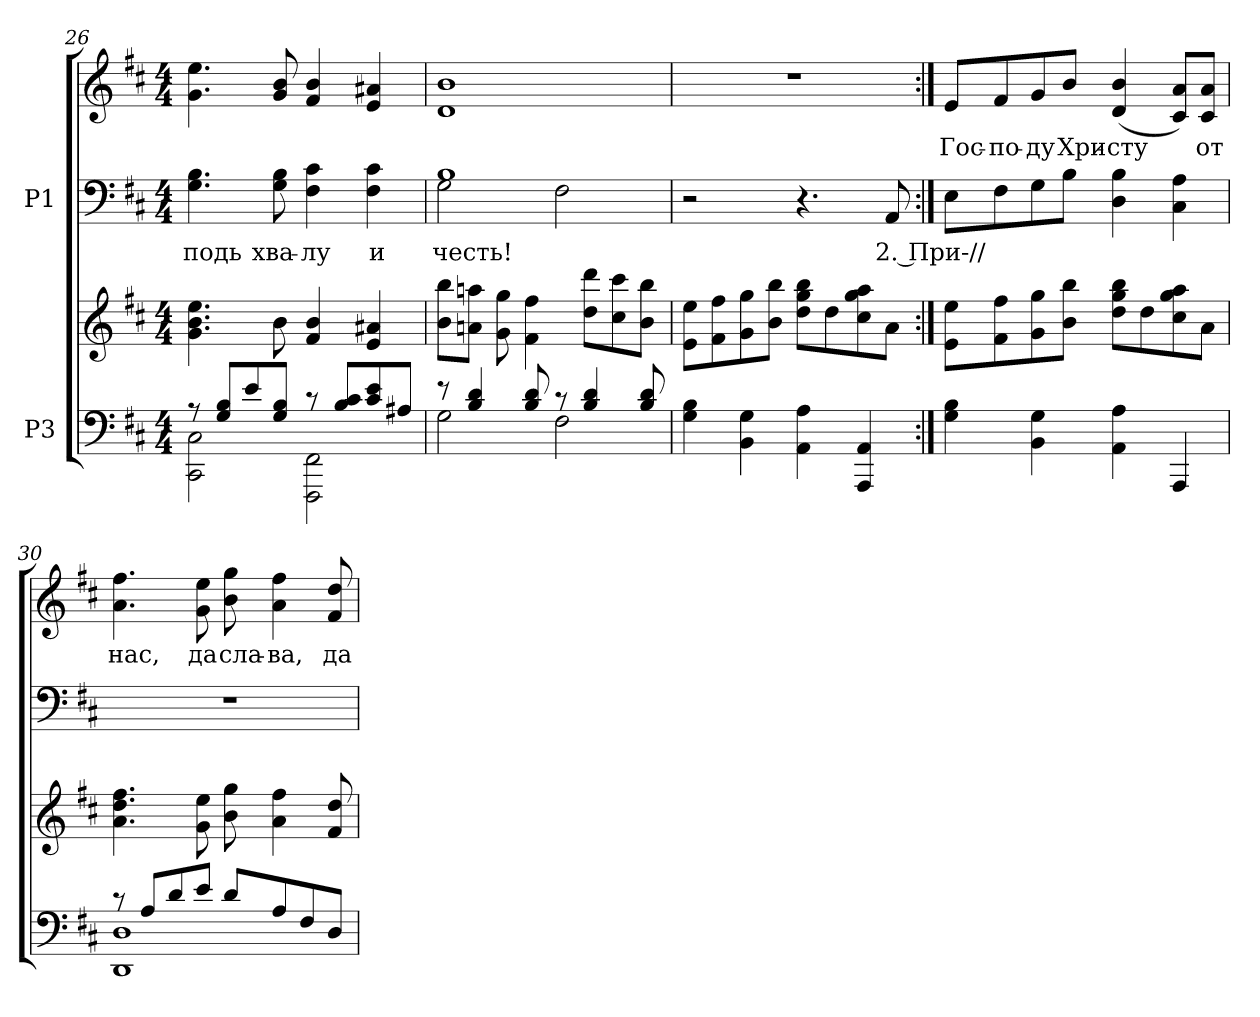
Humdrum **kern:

**kern	**kern	**kern	**text	**kern	**text
*part2	*part2	*part1	*part1	*part1	*part1
*staff4	*staff3	*staff2	*staff2	*staff1	*staff1
*I"P3	*	*I"P1	*	*	*
*clefF4	*clefG2	*clefF4	*	*clefG2	*
*k[f#c#]	*k[f#c#]	*k[f#c#]	*	*k[f#c#]	*
*D:	*D:	*D:	*	*D:	*
*M4/4	*M4/4	*M4/4	*	*M4/4	*
=26	=26	=26	=26	=26	=26
*^	*	*	*	*	*
!	!	!	!	!LO:LY:a:color=#000000	!	!
8r	2CC#i\ 2C#i	4.gi\ 4.bi 4.eei	4.Gi\ 4.Bi	-подь	4.gi\ 4.eei	.
8Gi/ 8BiL	.	.	.	.	.	.
8ei/	.	.	.	.	.	.
!	!	!	!	!LO:LY:a:color=#000000	!	!
8Gi/ 8BiJ	.	8bi\	8Gi\ 8Bi	хва-	8gi/ 8bi	.
!	!	!	!	!LO:LY:a:color=#000000	!	!
8r	2FFF#i\ 2FF#i	4f#i/ 4bi	4F#i\ 4c#i	-лу	4f#i/ 4bi	.
8Bi/ 8c#iL	.	.	.	.	.	.
!	!	!	!	!LO:LY:a:color=#000000	!	!
8c#i/ 8ei	.	4ei/ 4a#Xi	4F#i\ 4c#i	и	4ei/ 4a#Xi	.
8A#Xi/J	.	.	.	.	.	.
=27	=27	=27	=27	=27	=27	=27
!	!	!	!	!LO:LY:a:color=#000000	!	!
*	*	*	*^	*	*	*
8r	2Gi\	8bi\ 8bbiL	(1Bi	2Gi\	честь!	1di 1bi	.
4Bi/ 4di	.	8ani\ 8aaniJ	.	.	.	.	.
.	.	8gi\ 8ggi	.	.	.	.	.
8Bi/ 8di	.	4f#i\ 4ff#i	.	.	.	.	.
8r	2F#i\	.	.	2F#i\	.	.	.
4Bi/ 4di	.	8ddi\ 8dddiL	.	.	.	.	.
.	.	8cc#i\ 8ccc#i	.	.	.	.	.
8Bi/ 8di	.	8bi\ 8bbiJ	.	.	.	.	.
*v	*v	*	*v	*v	*	*	*
=28	=28	=28	=28	=28	=28
4Gi\ 4Bi	8ei\ 8eeiL	2r	.	1r	.
.	8f#i\ 8ff#i	.	.	.	.
4BBi\ 4Gi	8gi\ 8ggi	.	.	.	.
.	8bi\ 8bbiJ	.	.	.	.
4AAi\ 4Ai	8ddi\ 8ggi 8bbiL	4.r	.	.	.
.	8ddi\	.	.	.	.
4AAAi/ 4AAi	8cc#i\ 8ggi 8aai	.	.	.	.
!	!	!	!LO:LY:a:color=#000000	!	!
.	8ai\J	8AAi/	2. При-//	.	.
!!LO:LB:g=z
=29:|!	=29:|!	=29:|!	=29:|!	=29:|!	=29:|!
!	!	!	!	!	!LO:LY:b:color=#000000
4Gi\ 4Bi	8ei\ 8eeiL	8Ei\L	.	8ei/L	Гос-
!	!	!	!	!	!LO:LY:b:color=#000000
.	8f#i\ 8ff#i	8F#i\	.	8f#i/	-по-
!	!	!	!	!	!LO:LY:b:color=#000000
4BBi\ 4Gi	8gi\ 8ggi	8Gi\	.	8gi/	-ду
!	!	!	!	!	!LO:LY:b:color=#000000
.	8bi\ 8bbiJ	8Bi\J	.	8bi/J	Хри-
!	!	!	!	!	!LO:LY:b:color=#000000
4AAi\ 4Ai	8ddi\ 8ggi 8bbiL	4Di\ 4Bi	.	(4di/ 4bi	-сту
.	8ddi\	.	.	.	.
4AAAi/	8cc#i\ 8ggi 8aai	4C#i\ 4Ai	.	8c#i/ 8aiL))	.
!	!	!	!	!	!LO:LY:b:color=#000000
.	8ai\J	.	.	8c#i/ 8aiJ	от
=30	=30	=30	=30	=30	=30
*^	*	*	*	*	*
!	!	!	!	!	!	!LO:LY:b:color=#000000
8r	1DDi 1Di	4.ai\ 4.ddi 4.ff#i	1r	.	4.ai\ 4.ff#i	нас,
8Ai/L	.	.	.	.	.	.
8di/	.	.	.	.	.	.
!	!	!	!	!	!	!LO:LY:b:color=#000000
8ei/J	.	8gi\ 8eei	.	.	8gi\ 8eei	да
!	!	!	!	!	!	!LO:LY:b:color=#000000
8di/L	.	8bi\ 8ggi	.	.	8bi\ 8ggi	сла-
!	!	!	!	!	!	!LO:LY:b:color=#000000
8Ai/	.	4ai\ 4ff#i	.	.	4ai\ 4ff#i	-ва,
8F#i/	.	.	.	.	.	.
!	!	!	!	!	!	!LO:LY:b:color=#000000
8Di/J	.	8f#i/ 8ddi	.	.	8f#i/ 8ddi	да
*v	*v	*	*	*	*	*
=	=	=	=	=	=
*-	*-	*-	*-	*-	*-
